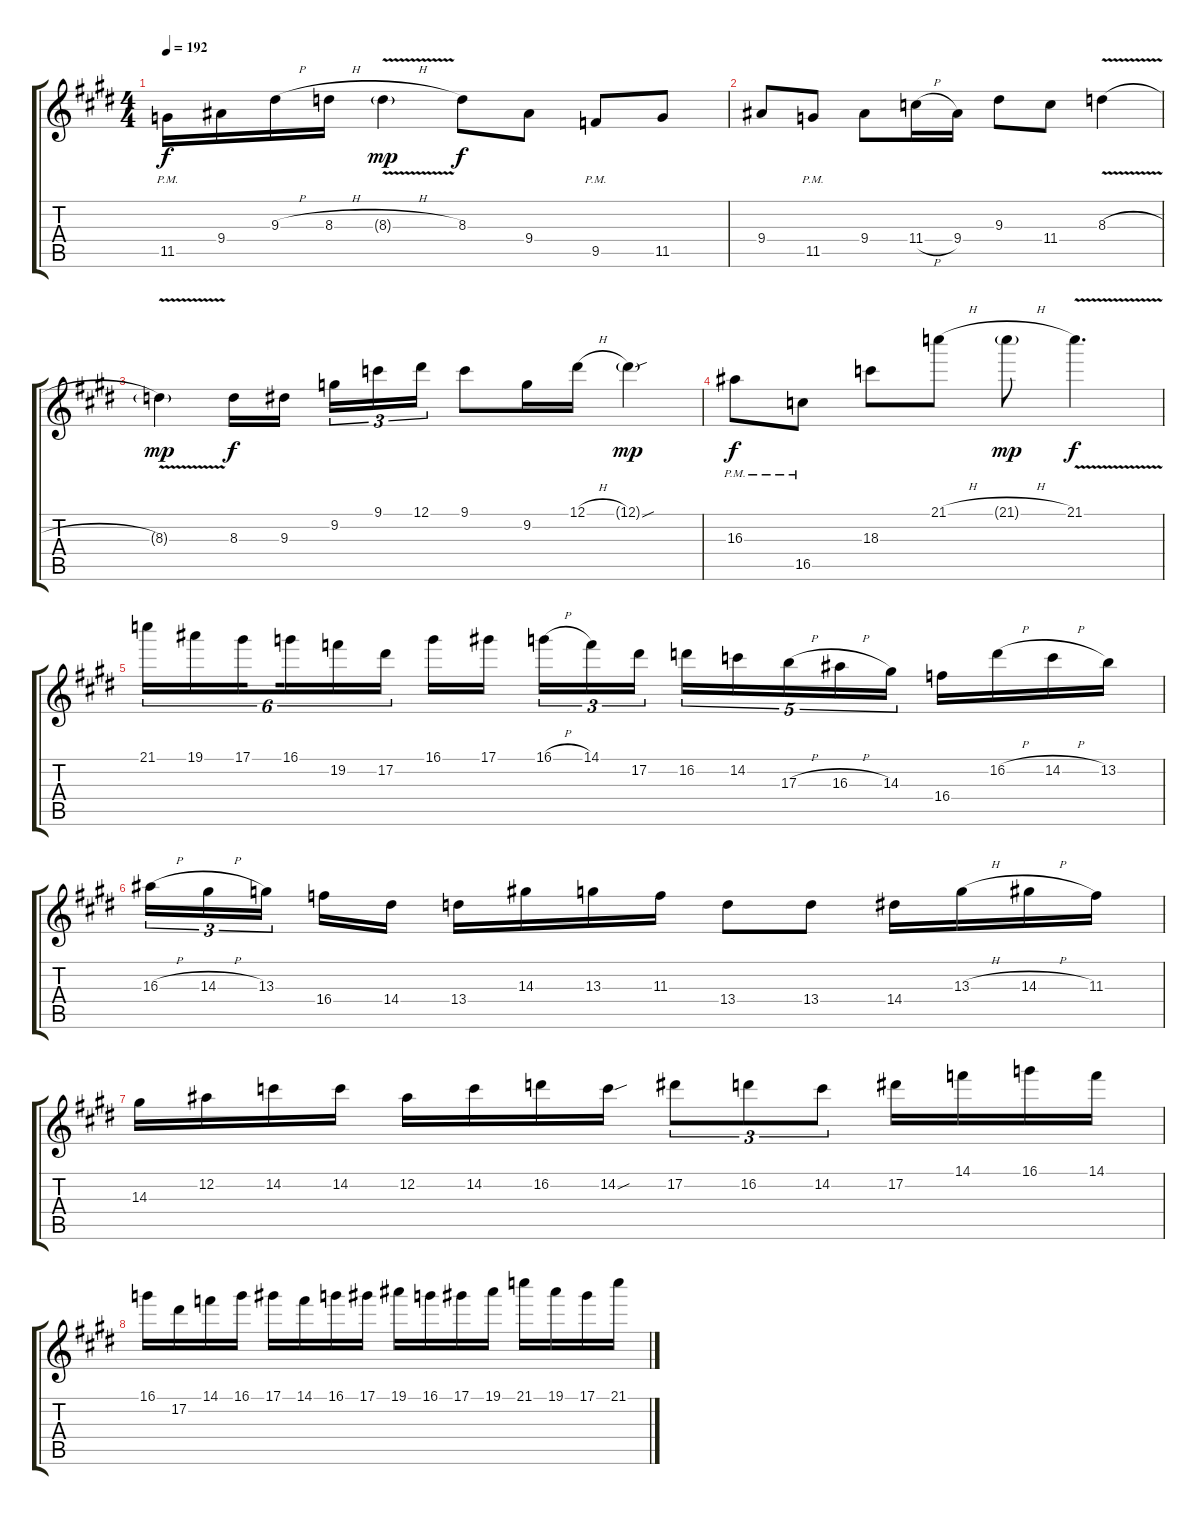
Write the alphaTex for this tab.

\track "" {instrument overdrivenguitar}
\staff {score tabs}
\tuning (Eb4 Bb3 Gb3 Db3 Ab2 Eb2) {hide}
\ts (4 4)
\tempo 192
\clef g2
\ks c#minor
11.5{pm}.16{dy f} 9.4.16 9.3{h}.16 8.3{h}.16 8.3{v h g}.4{dy mp} 8.3.8{dy f} 9.4.8 9.5{pm}.8 11.5.8 |
9.4.8 11.5{pm}.8 9.4.8 11.4{h}.16 9.4.16 9.3.8 11.4.8 8.3{v h}.4 |
8.3{v g}.4{dy mp} 8.3.16{dy f} 9.3.16{beam splitsecondary} 9.2.16{tu (3 2)} 9.1.16{tu (3 2)} 12.1.16{tu (3 2)} 9.1.8 9.2.16 12.1{h}.16 12.1{sou g}.4{dy mp} |
16.3{pm}.8{dy f} 16.5{pm}.8 18.3.8 21.1{h}.8 21.1{h g}.8{dy mp} 21.1{v}.4{d dy f} |
21.1.16{tu (6 4)} 19.1.16{tu (6 4)} 17.1.16{tu (6 4) beam splitsecondary} 16.1.16{tu (6 4)} 19.2.16{tu (6 4)} 17.2.16{tu (6 4)} 16.1.16 17.1.16{beam splitsecondary} 16.1{h}.16{tu (3 2)} 14.1.16{tu (3 2)} 17.2.16{tu (3 2)} 16.2.16{tu (5 4)} 14.2.16{tu (5 4)} 17.3{h}.16{tu (5 4)} 16.3{h}.16{tu (5 4)} 14.3.16{tu (5 4)} 16.4.16 16.2{h}.16 14.2{h}.16 13.2.16 |
16.3{h}.16{tu (3 2)} 14.3{h}.16{tu (3 2)} 13.3.16{tu (3 2) beam splitsecondary} 16.4.16 14.4.16 13.4.16 14.3.16 13.3.16 11.3.16 13.4.8 13.4.8 14.4.16 13.3{h}.16 14.3{h}.16 11.3.16 |
14.3.16 12.2.16 14.2.16 14.2.16 12.2.16 14.2.16 16.2.16 14.2{sou}.16 17.2.8{tu (3 2)} 16.2.8{tu (3 2)} 14.2.8{tu (3 2)} 17.2.16 14.1.16 16.1.16 14.1.16 |
16.1.16 17.2.16 14.1.16 16.1.16 17.1.16 14.1.16 16.1.16 17.1.16 19.1.16 16.1.16 17.1.16 19.1.16 21.1.16 19.1.16 17.1.16 21.1.16
